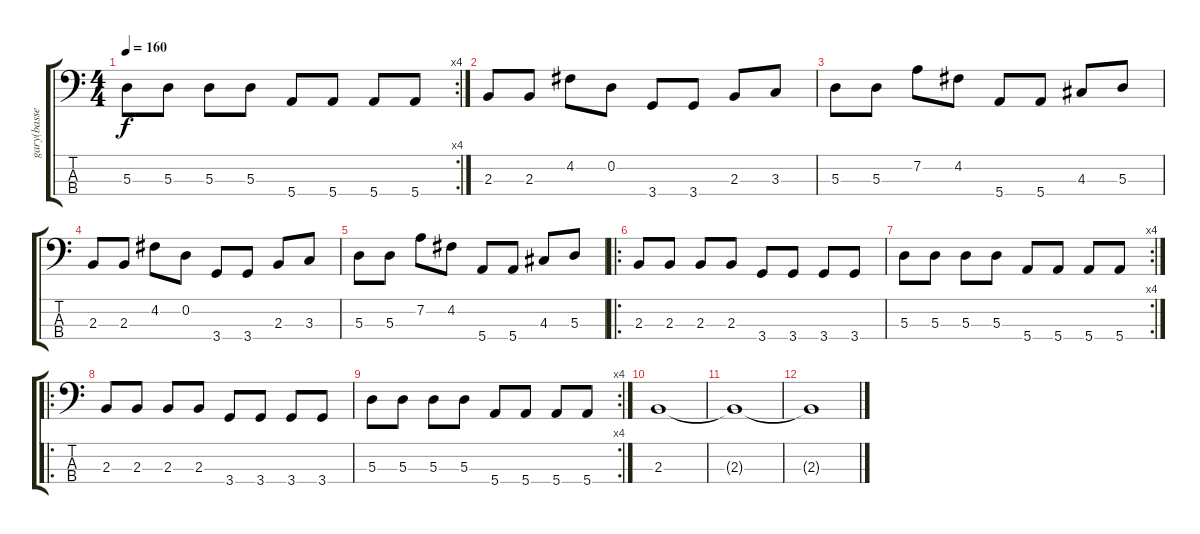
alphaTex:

\track ("gary(basse)" "gary(basse") {instrument electricbasspick}
\staff {score tabs}
\tuning (G2 D2 A1 E1) {hide}
\rc 4
\ts (4 4)
\tempo 160
\clef f4
\ks c
5.3.8{dy f} 5.3.8 5.3.8 5.3.8 5.4.8 5.4.8 5.4.8 5.4.8 |
2.3.8 2.3.8 4.2.8 0.2.8 3.4.8 3.4.8 2.3.8 3.3.8 |
5.3.8 5.3.8 7.2.8 4.2.8 5.4.8 5.4.8 4.3.8 5.3.8 |
2.3.8 2.3.8 4.2.8 0.2.8 3.4.8 3.4.8 2.3.8 3.3.8 |
5.3.8 5.3.8 7.2.8 4.2.8 5.4.8 5.4.8 4.3.8 5.3.8 |
\ro
2.3.8 2.3.8 2.3.8 2.3.8 3.4.8 3.4.8 3.4.8 3.4.8 |
\rc 4
5.3.8 5.3.8 5.3.8 5.3.8 5.4.8 5.4.8 5.4.8 5.4.8 |
\ro
2.3.8 2.3.8 2.3.8 2.3.8 3.4.8 3.4.8 3.4.8 3.4.8 |
\rc 4
5.3.8 5.3.8 5.3.8 5.3.8 5.4.8 5.4.8 5.4.8 5.4.8 |
2.3.1 |
2.3{t}.1 |
2.3{t}.1
